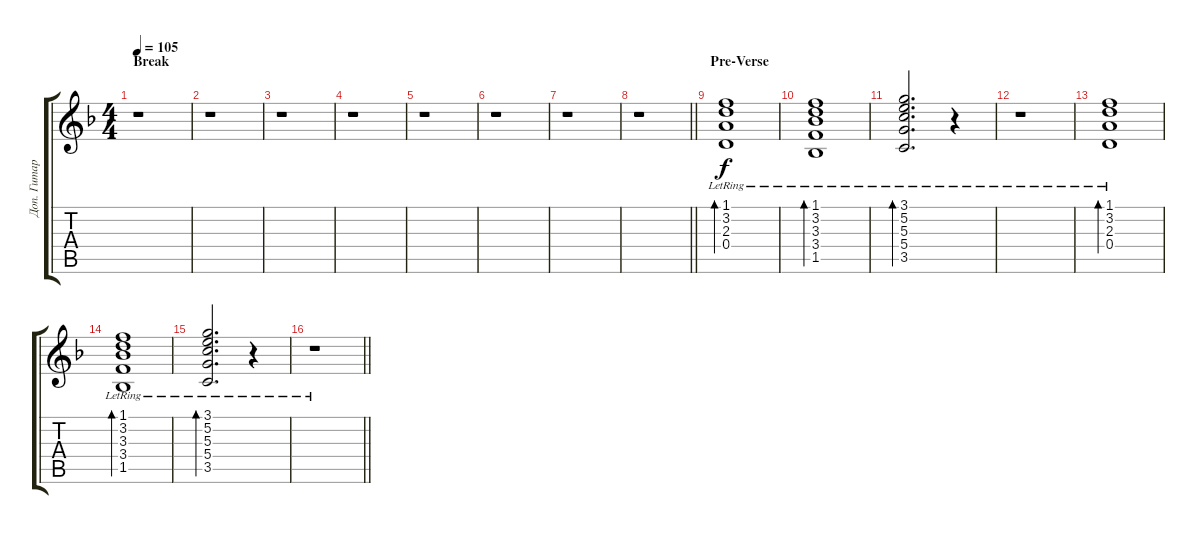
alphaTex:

\track ("Доп. Гитара" "Доп. Гитар") {instrument electricguitarclean}
\staff {score tabs}
\tuning (E4 B3 G3 D3 A2 E2) {hide}
\ts (4 4)
\section ("" "Break")
\tempo 105
\clef g2
\ks f
r.1{dy f} |
r.1 |
r.1 |
r.1 |
r.1 |
r.1 |
r.1 |
\barLineRight lightlight
r.1 |
\section ("" "Pre-Verse")
(1.1{lr} 3.2{lr} 2.3{lr} 0.4{lr}).1{bd 120} |
(1.1{lr} 3.2{lr} 3.3{lr} 3.4{lr} 1.5{lr}).1{bd 120} |
(3.1{lr} 5.2{lr} 5.3{lr} 5.4{lr} 3.5{lr}).2{d bd 120} r.4 |
r.1 |
(1.1{lr} 3.2{lr} 2.3{lr} 0.4{lr}).1{bd 120} |
(1.1{lr} 3.2{lr} 3.3{lr} 3.4{lr} 1.5{lr}).1{bd 120} |
(3.1{lr} 5.2{lr} 5.3{lr} 5.4{lr} 3.5{lr}).2{d bd 120} r.4 |
\barLineRight lightlight
r.1
